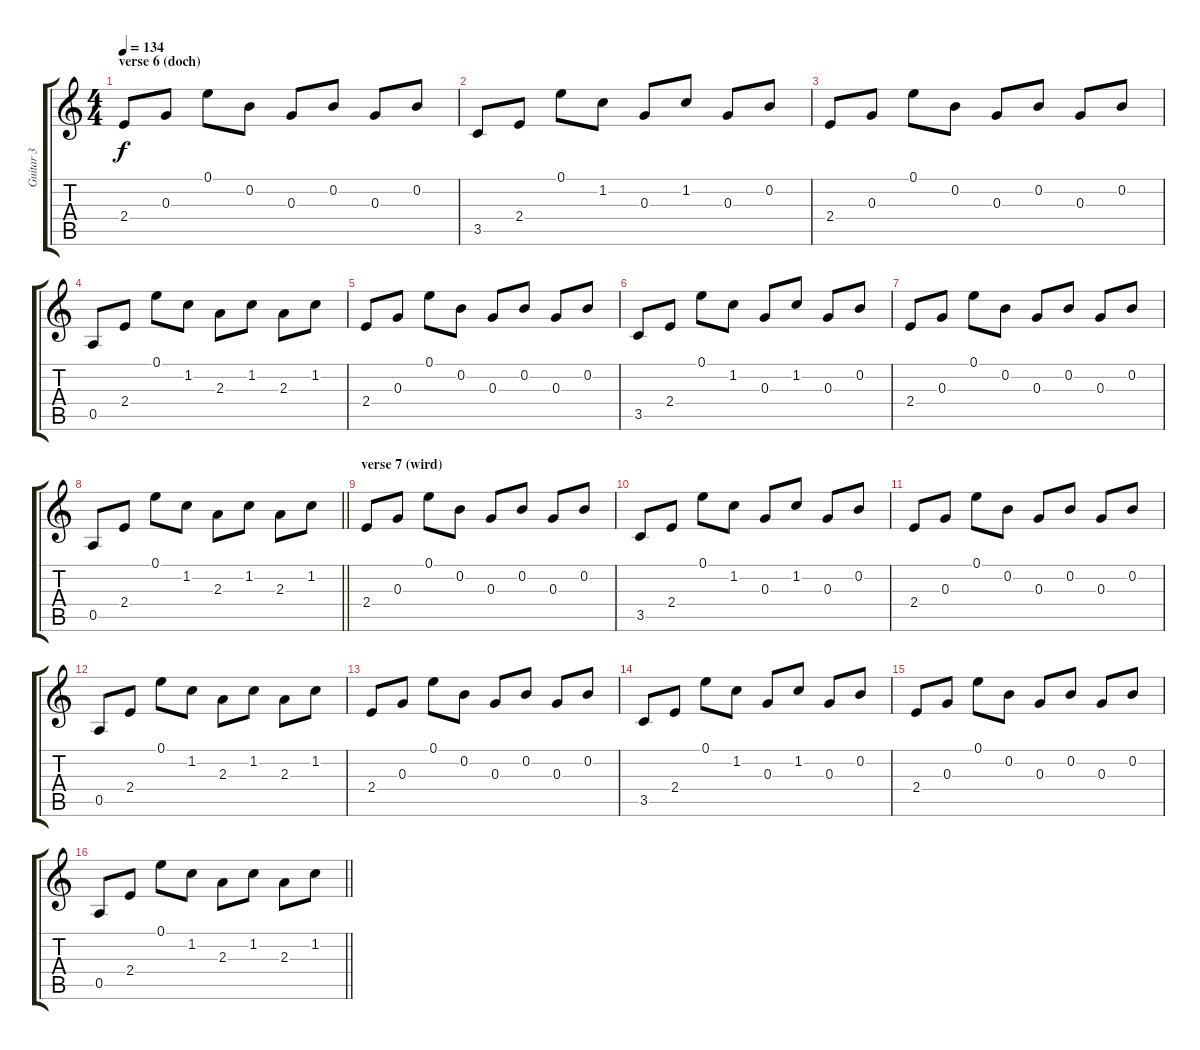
\track ("Guitar 3" "Guitar 3") {instrument acousticguitarnylon}
\staff {score tabs}
\tuning (E4 B3 G3 D3 A2 E2) {hide}
\ts (4 4)
\section ("" "verse 6 (doch)")
\tempo 134
\clef g2
\ks c
2.4.8{dy f} 0.3.8 0.1.8 0.2.8 0.3.8 0.2.8 0.3.8 0.2.8 |
3.5.8 2.4.8 0.1.8 1.2.8 0.3.8 1.2.8 0.3.8 0.2.8 |
2.4.8 0.3.8 0.1.8 0.2.8 0.3.8 0.2.8 0.3.8 0.2.8 |
0.5.8 2.4.8 0.1.8 1.2.8 2.3.8 1.2.8 2.3.8 1.2.8 |
2.4.8 0.3.8 0.1.8 0.2.8 0.3.8 0.2.8 0.3.8 0.2.8 |
3.5.8 2.4.8 0.1.8 1.2.8 0.3.8 1.2.8 0.3.8 0.2.8 |
2.4.8 0.3.8 0.1.8 0.2.8 0.3.8 0.2.8 0.3.8 0.2.8 |
\barLineRight lightlight
0.5.8 2.4.8 0.1.8 1.2.8 2.3.8 1.2.8 2.3.8 1.2.8 |
\section ("" "verse 7 (wird)")
2.4.8 0.3.8 0.1.8 0.2.8 0.3.8 0.2.8 0.3.8 0.2.8 |
3.5.8 2.4.8 0.1.8 1.2.8 0.3.8 1.2.8 0.3.8 0.2.8 |
2.4.8 0.3.8 0.1.8 0.2.8 0.3.8 0.2.8 0.3.8 0.2.8 |
0.5.8 2.4.8 0.1.8 1.2.8 2.3.8 1.2.8 2.3.8 1.2.8 |
2.4.8 0.3.8 0.1.8 0.2.8 0.3.8 0.2.8 0.3.8 0.2.8 |
3.5.8 2.4.8 0.1.8 1.2.8 0.3.8 1.2.8 0.3.8 0.2.8 |
2.4.8 0.3.8 0.1.8 0.2.8 0.3.8 0.2.8 0.3.8 0.2.8 |
\barLineRight lightlight
0.5.8 2.4.8 0.1.8 1.2.8 2.3.8 1.2.8 2.3.8 1.2.8
